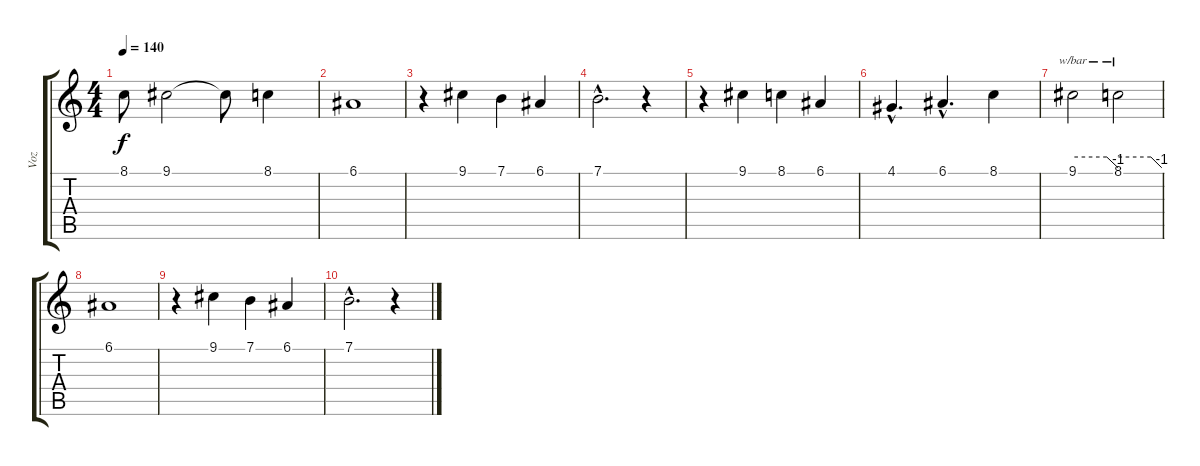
\track ("Voz" "Voz") {instrument tuba}
\staff {score tabs}
\tuning (E4 B3 G3 D3 A2 E2) {hide}
\ts (4 4)
\tempo 140
\clef g2
\ks c
8.1{t}.8{dy f} 9.1.2 9.1{t}.8 8.1.4 |
6.1.1 |
r.4 9.1.4{volume 14} 7.1.4 6.1.4 |
7.1{hac}.2{d} r.4 |
r.4 9.1.4 8.1.4 6.1.4 |
4.1{hac}.4{d} 6.1{hac}.4{d} 8.1.4 |
9.1.2{tbe (custom default 0 0 45 0 60 -4)} 8.1.2{tbe (custom default 0 0 45 0 60 -4)} |
6.1.1 |
r.4 9.1.4 7.1.4 6.1.4 |
7.1{hac}.2{d} r.4
